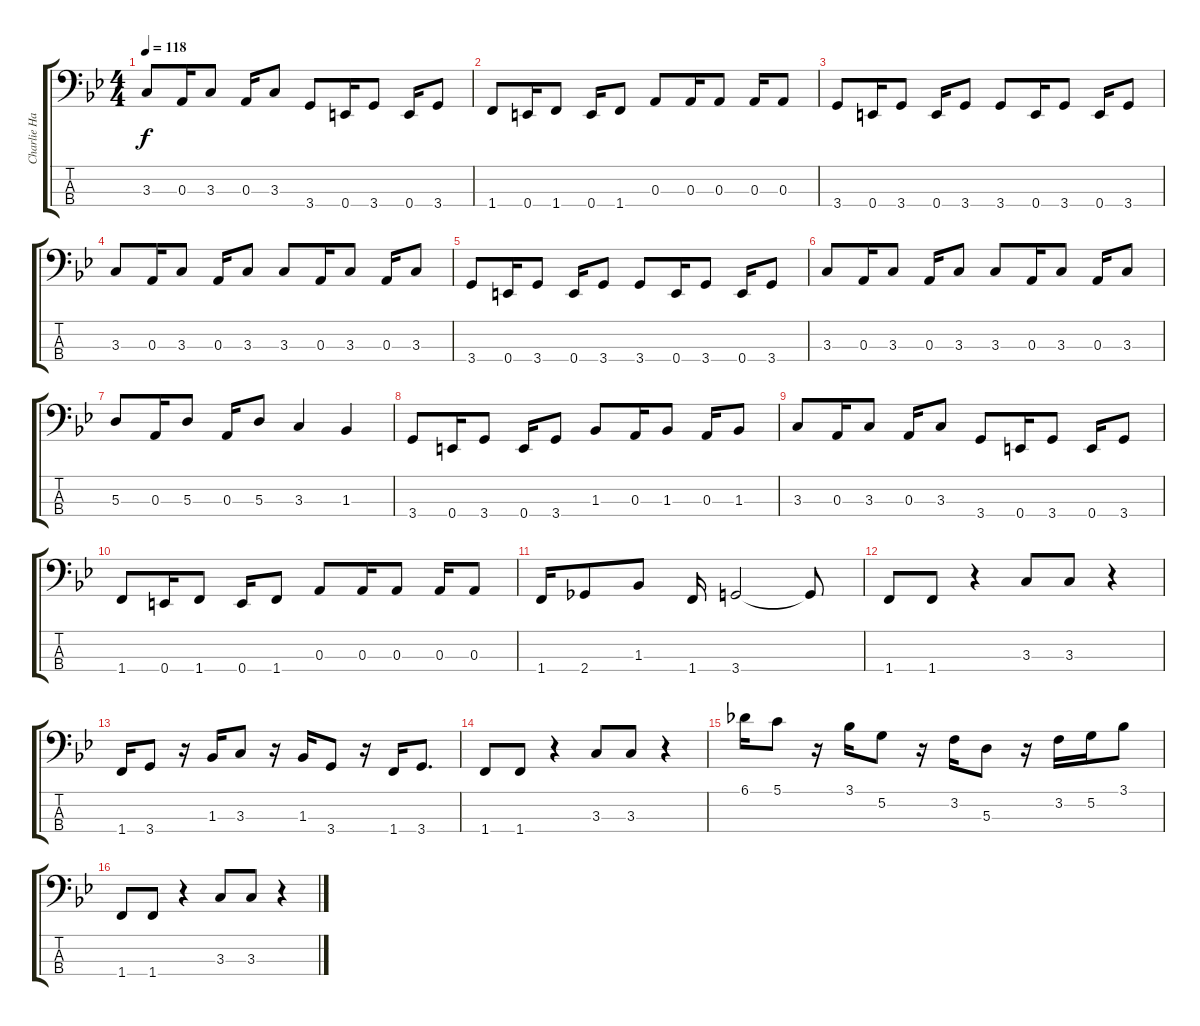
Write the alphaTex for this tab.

\track ("Charlie Hayward Bass" "Charlie Ha") {instrument electricbassfinger}
\staff {score tabs}
\tuning (G2 D2 A1 E1) {hide}
\ts (4 4)
\tempo 118
\clef f4
\ks gminor
3.3.8{dy f} 0.3.16 3.3.8 0.3.16 3.3.8 3.4.8 0.4.16 3.4.8 0.4.16 3.4.8 |
1.4.8 0.4.16 1.4.8 0.4.16 1.4.8 0.3.8 0.3.16 0.3.8 0.3.16 0.3.8 |
3.4.8 0.4.16 3.4.8 0.4.16 3.4.8 3.4.8 0.4.16 3.4.8 0.4.16 3.4.8 |
3.3.8 0.3.16 3.3.8 0.3.16 3.3.8 3.3.8 0.3.16 3.3.8 0.3.16 3.3.8 |
3.4.8 0.4.16 3.4.8 0.4.16 3.4.8 3.4.8 0.4.16 3.4.8 0.4.16 3.4.8 |
3.3.8 0.3.16 3.3.8 0.3.16 3.3.8 3.3.8 0.3.16 3.3.8 0.3.16 3.3.8 |
5.3.8 0.3.16 5.3.8 0.3.16 5.3.8 3.3.4 1.3.4 |
3.4.8 0.4.16 3.4.8 0.4.16 3.4.8 1.3.8 0.3.16 1.3.8 0.3.16 1.3.8 |
3.3.8 0.3.16 3.3.8 0.3.16 3.3.8 3.4.8 0.4.16 3.4.8 0.4.16 3.4.8 |
1.4.8 0.4.16 1.4.8 0.4.16 1.4.8 0.3.8 0.3.16 0.3.8 0.3.16 0.3.8 |
1.4.16 2.4.8 1.3.8 1.4.16 3.4.2 3.4{t}.8 |
1.4.8 1.4.8 r.4 3.3.8 3.3.8 r.4 |
1.4.16 3.4.8 r.16 1.3.16 3.3.8 r.16 1.3.16 3.4.8 r.16 1.4.16 3.4.8{d} |
1.4.8 1.4.8 r.4 3.3.8 3.3.8 r.4 |
6.1.16 5.1.8 r.16 3.1.16 5.2.8 r.16 3.2.16 5.3.8 r.16 3.2.16 5.2.16 3.1.8 |
1.4.8 1.4.8 r.4 3.3.8 3.3.8 r.4
